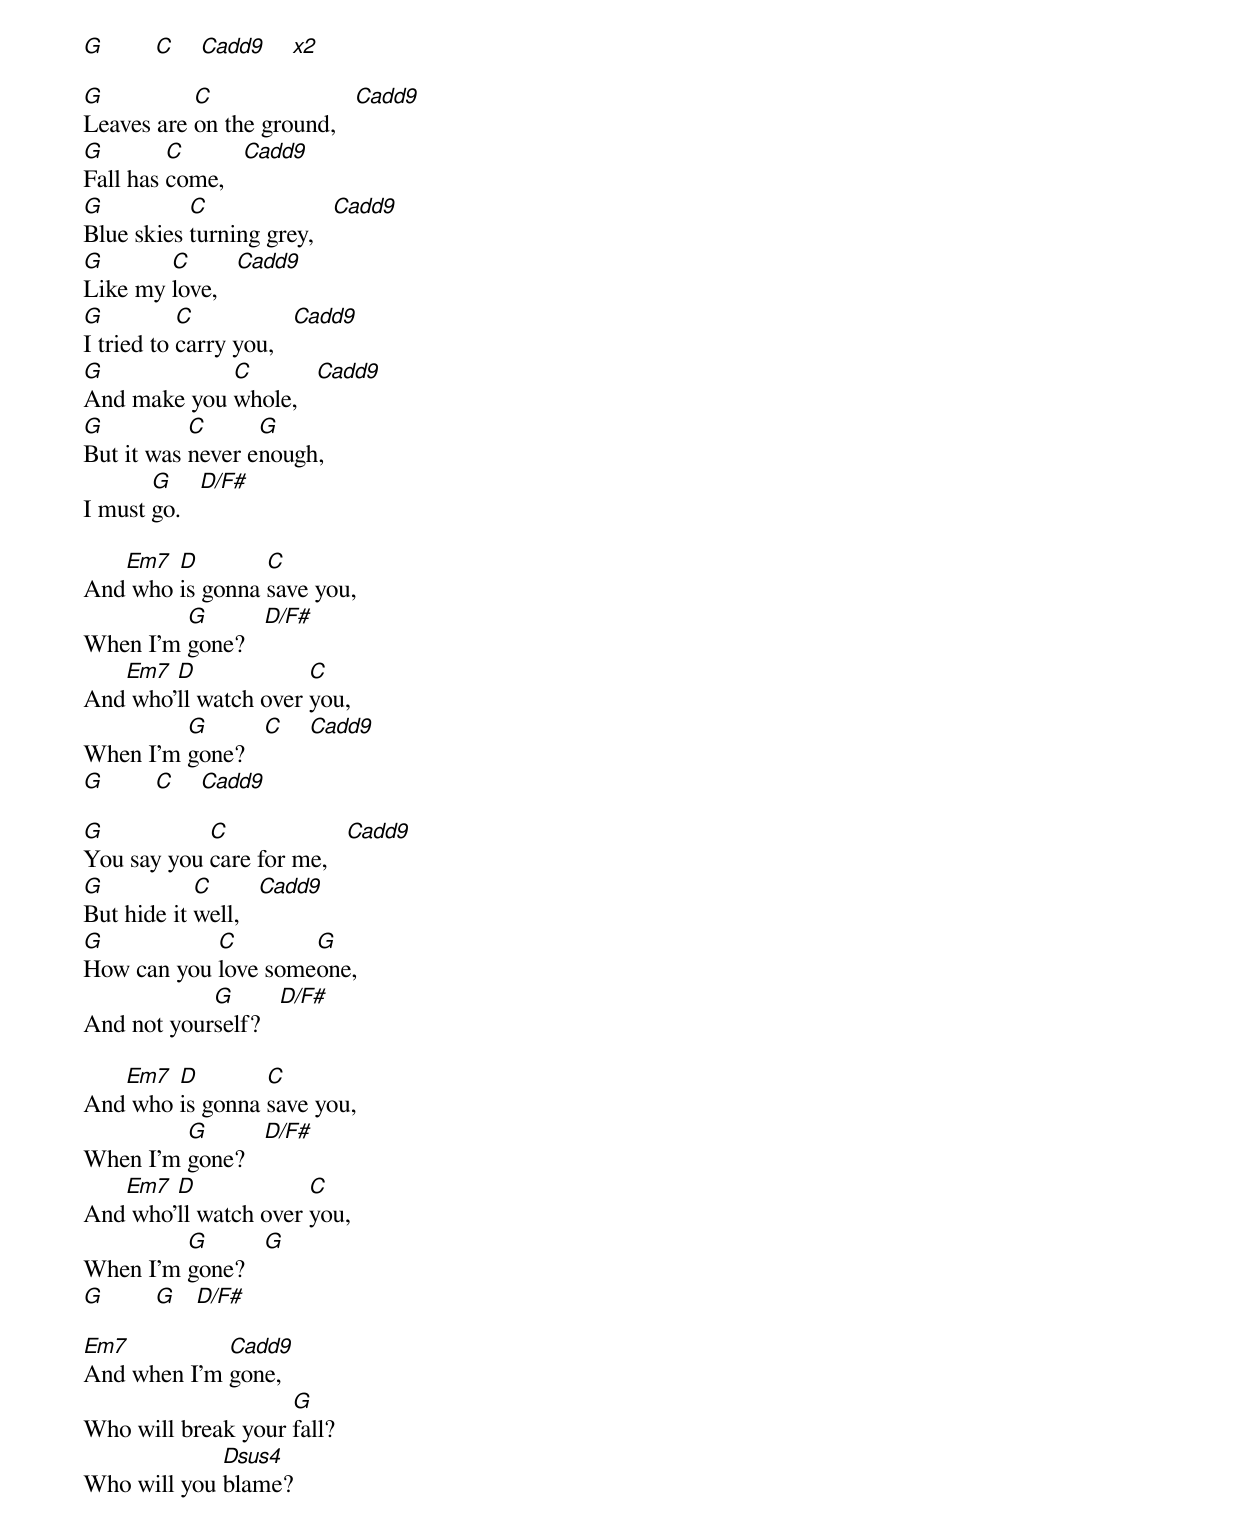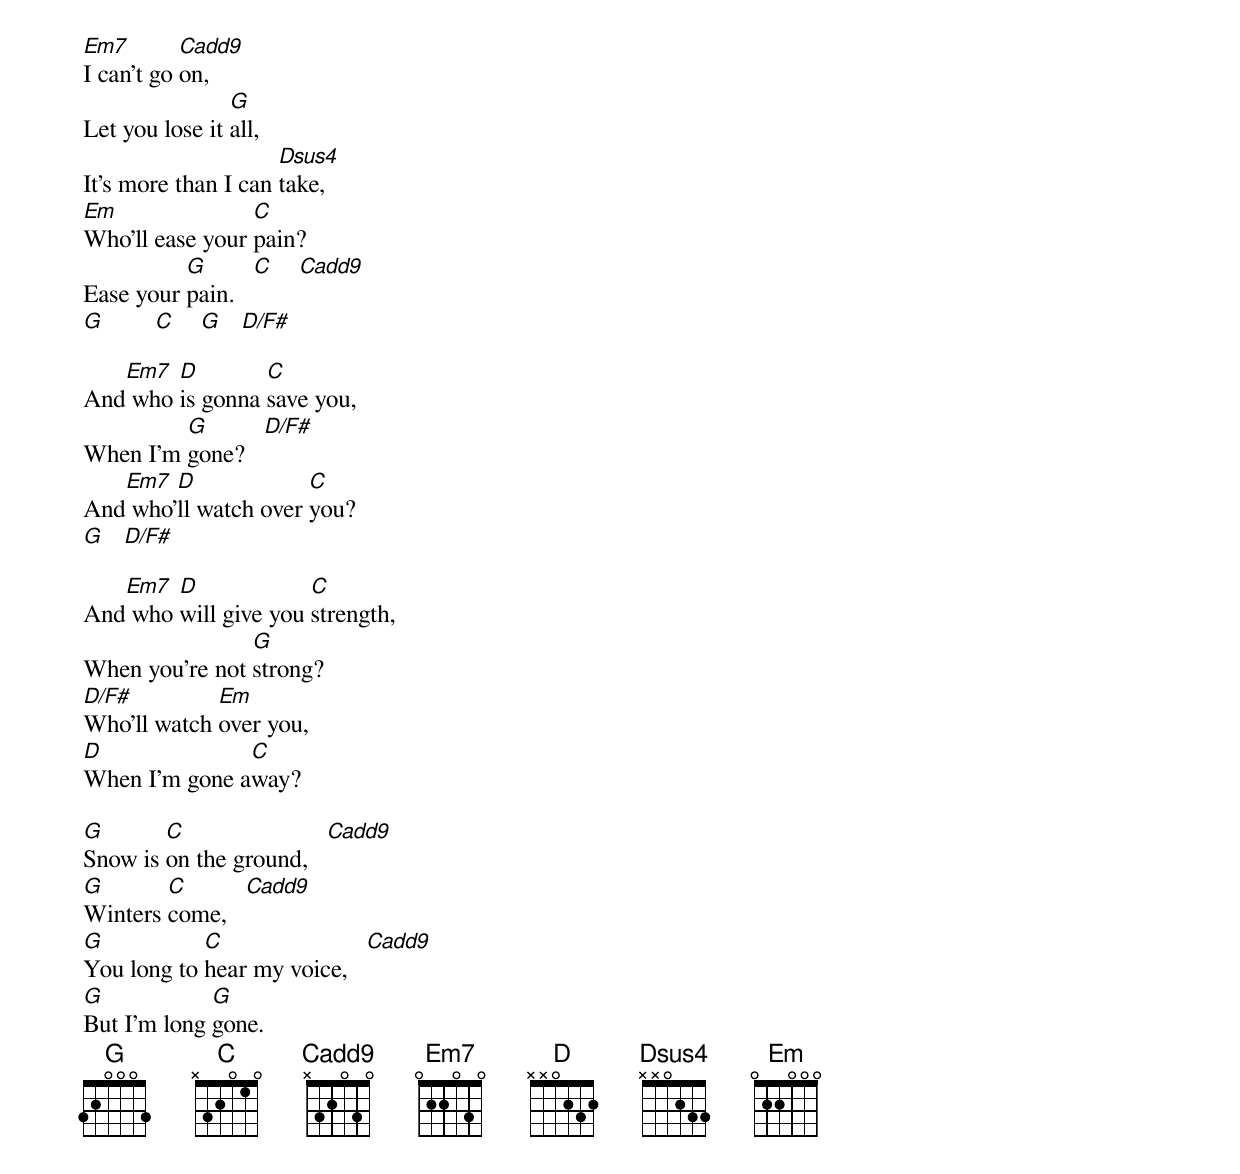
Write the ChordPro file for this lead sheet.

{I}
[G]        [C]    [Cadd9]    [x2]

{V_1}
[G]Leaves are [C]on the ground,   [Cadd9]
[G]Fall has [C]come,   [Cadd9]
[G]Blue skies [C]turning grey,   [Cadd9]
[G]Like my [C]love,   [Cadd9]
[G]I tried to [C]carry you,   [Cadd9]
[G]And make you [C]whole,   [Cadd9]
[G]But it was [C]never e[G]nough,
I must [G]go.   [D/F#]

{C}
And[Em7] who [D]is gonna [C]save you,
When I'm [G]gone?   [D/F#]
And[Em7] who'[D]ll watch over [C]you,
When I'm [G]gone?   [C]    [Cadd9]
[G]        [C]    [Cadd9]

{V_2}
[G]You say you [C]care for me,   [Cadd9]
[G]But hide it [C]well,   [Cadd9]
[G]How can you [C]love some[G]one,
And not your[G]self?   [D/F#]

{C}
And[Em7] who [D]is gonna [C]save you,
When I'm [G]gone?   [D/F#]
And[Em7] who'[D]ll watch over [C]you,
When I'm [G]gone?   [G]
[G]        [G]   [D/F#]

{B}
[Em7]And when I'm [Cadd9]gone,
Who will break your [G]fall?
Who will you [Dsus4]blame?
[Em7]I can't go [Cadd9]on,
Let you lose it [G]all,
It's more than I can [Dsus4]take,
[Em]Who'll ease your [C]pain?
Ease your [G]pain.   [C]    [Cadd9]
[G]        [C]    [G]   [D/F#]

{C}
And[Em7] who [D]is gonna [C]save you,
When I'm [G]gone?   [D/F#]
And[Em7] who'[D]ll watch over [C]you?
[G]   [D/F#]

{C}
And[Em7] who [D]will give you [C]strength,
When you're not [G]strong?
[D/F#]Who'll watch [Em]over you,
[D]When I'm gone a[C]way?

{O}
[G]Snow is [C]on the ground,   [Cadd9]
[G]Winters [C]come,   [Cadd9]
[G]You long to [C]hear my voice,   [Cadd9]
[G]But I'm long [G]gone.
